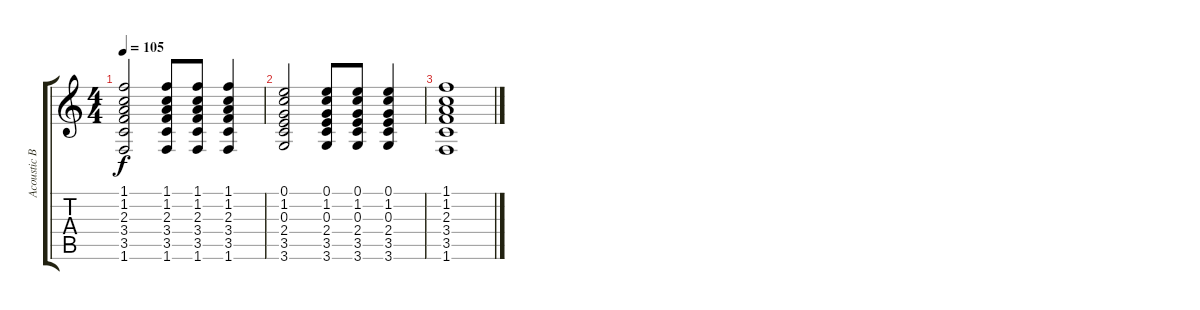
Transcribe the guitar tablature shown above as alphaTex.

\track ("Acoustic Background" "Acoustic B") {instrument acousticguitarsteel}
\staff {score tabs}
\tuning (E4 B3 G3 D3 A2 E2) {hide}
\ts (4 4)
\tempo 105
\clef g2
\ks c
(1.1 1.2 2.3 3.4 3.5 1.6).2{dy f} (1.1 1.2 2.3 3.4 3.5 1.6).8 (1.1 1.2 2.3 3.4 3.5 1.6).8 (1.1 1.2 2.3 3.4 3.5 1.6).4 |
(0.1 1.2 0.3 2.4 3.5 3.6).2 (0.1 1.2 0.3 2.4 3.5 3.6).8 (0.1 1.2 0.3 2.4 3.5 3.6).8 (0.1 1.2 0.3 2.4 3.5 3.6).4 |
(1.1 1.2 2.3 3.4 3.5 1.6).1
